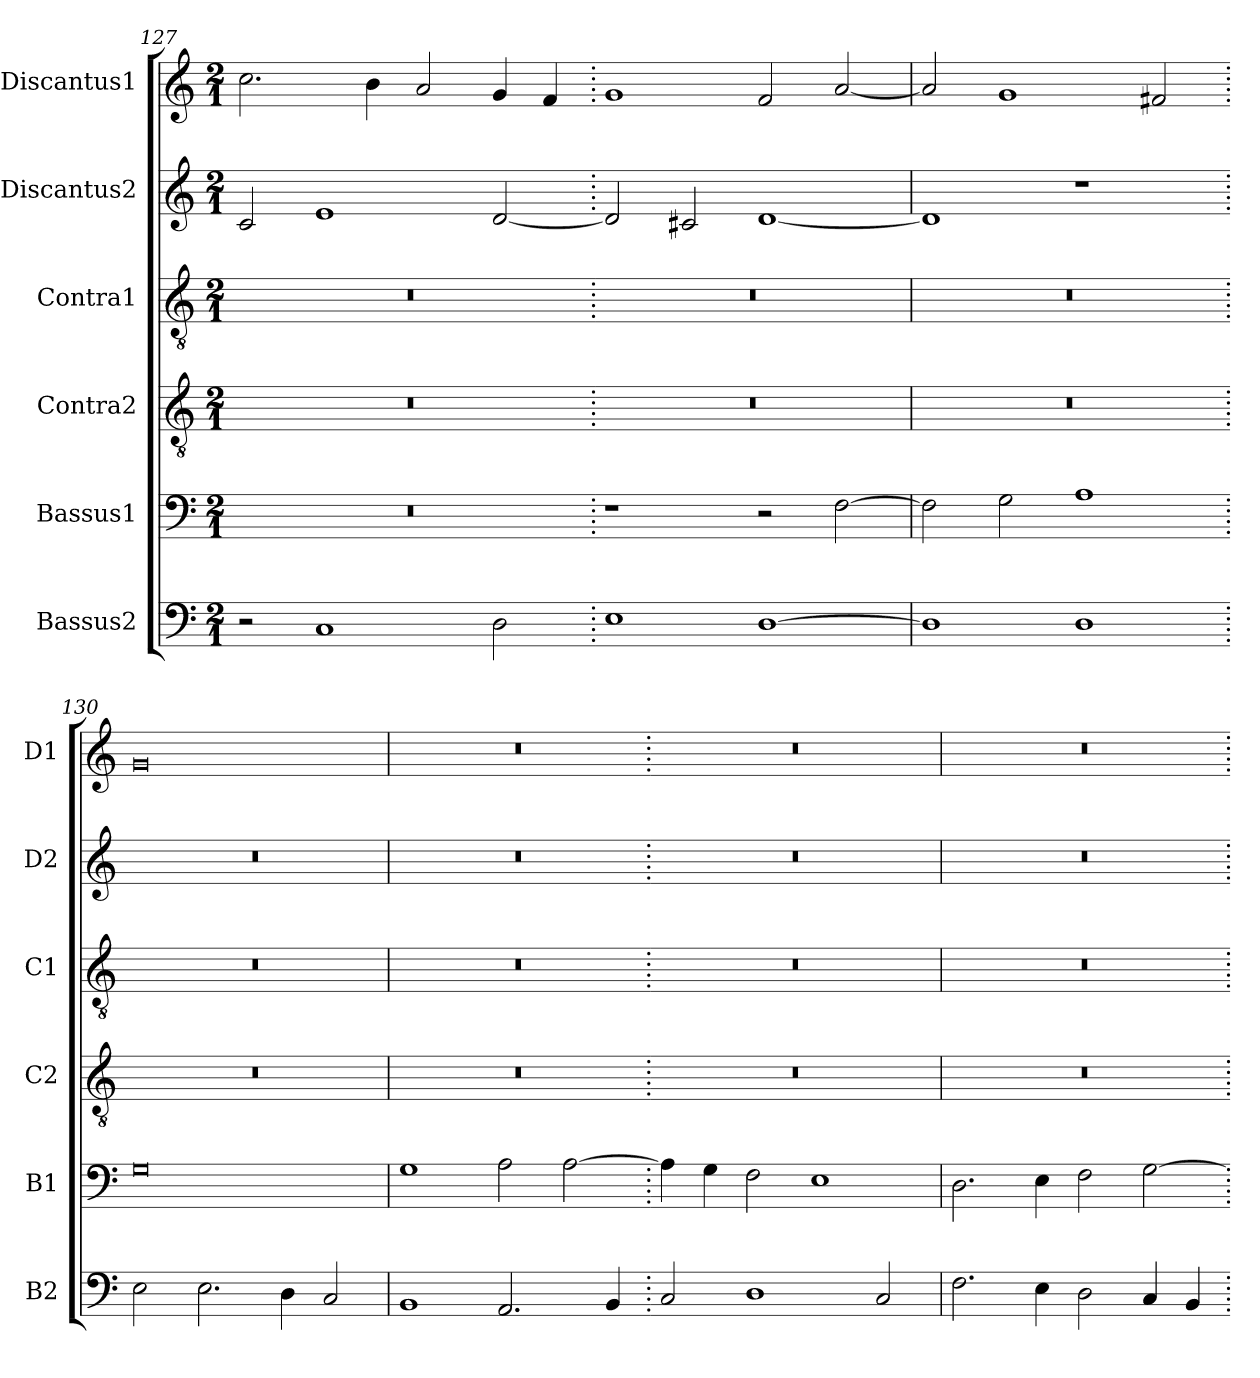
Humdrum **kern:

**kern	**kern	**kern	**kern	**kern	**kern
*part6	*part5	*part4	*part3	*part2	*part1
*staff6	*staff5	*staff4	*staff3	*staff2	*staff1
*I"Bassus2	*I"Bassus1	*I"Contra2	*I"Contra1	*I"Discantus2	*I"Discantus1
*I'B2	*I'B1	*I'C2	*I'C1	*I'D2	*I'D1
*clefF4	*clefF4	*clefGv2	*clefGv2	*clefG2	*clefG2
*k[]	*k[]	*k[]	*k[]	*k[]	*k[]
*M2/1	*M2/1	*M2/1	*M2/1	*M2/1	*M2/1
=127	=127	=127	=127	=127	=127
2r	0r	0r	0r	2c/	2.cc\
1C	.	.	.	1e	.
.	.	.	.	.	4b\
.	.	.	.	.	2a/
2D\	.	.	.	[2d/	4g/
.	.	.	.	.	4f/
=128.	=128.	=128.	=128.	=128.	=128.
1E	1r	0r	0r	2d/]	1g
.	.	.	.	2c#X/	.
[1D	2r	.	.	[1d	2f/
.	[2F\	.	.	.	[2a/
=129	=129	=129	=129	=129	=129
1D]	2F\]	0r	0r	1d]	2a/]
.	2G\	.	.	.	1g
1D	1A	.	.	1r	.
.	.	.	.	.	2f#X/
=130.	=130.	=130.	=130.	=130.	=130.
2E\	0G	0r	0r	0r	0g
2.E\	.	.	.	.	.
4D\	.	.	.	.	.
2C/	.	.	.	.	.
=131	=131	=131	=131	=131	=131
1BB	1G	0r	0r	0r	0r
2.AA/	2A\	.	.	.	.
.	[2A\	.	.	.	.
4BB/	.	.	.	.	.
=132.	=132.	=132.	=132.	=132.	=132.
2C/	4A\]	0r	0r	0r	0r
.	4G\	.	.	.	.
1D	2F\	.	.	.	.
.	1E	.	.	.	.
2C/	.	.	.	.	.
=133	=133	=133	=133	=133	=133
2.F\	2.D\	0r	0r	0r	0r
4E\	4E\	.	.	.	.
2D\	2F\	.	.	.	.
4C/	[2G\	.	.	.	.
4BB/	.	.	.	.	.
=.	=.	=.	=.	=.	=.
*-	*-	*-	*-	*-	*-
